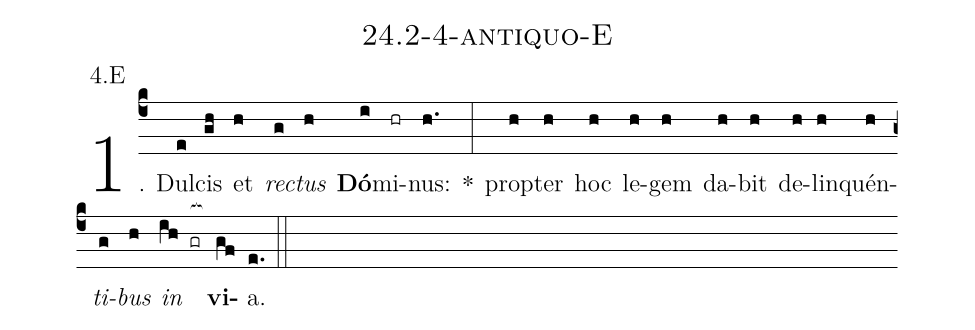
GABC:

name: 24.2-4-antiquo-E;
annotation: 4.E;
%%
(c4)1. Dul(e)cis(gh) et(h) <i>rec</i>(g)<i>tus</i>(h) <b>Dó</b>(i)mi(hr)nus:(h.) *(:) prop(h)ter(h) hoc(h) le(h)gem(h) da(h)bit(h) de(h)lin(h)quén(h)<i>ti</i>(g)<i>bus</i>(h) <i>in</i>(ih gr[ocb:1{]) <b>vi</b>(gf[ocb:0}])a.(e.) (::)


%E(h) u(g) o(h) u(ih) a(gf) e.(e.) (::)
